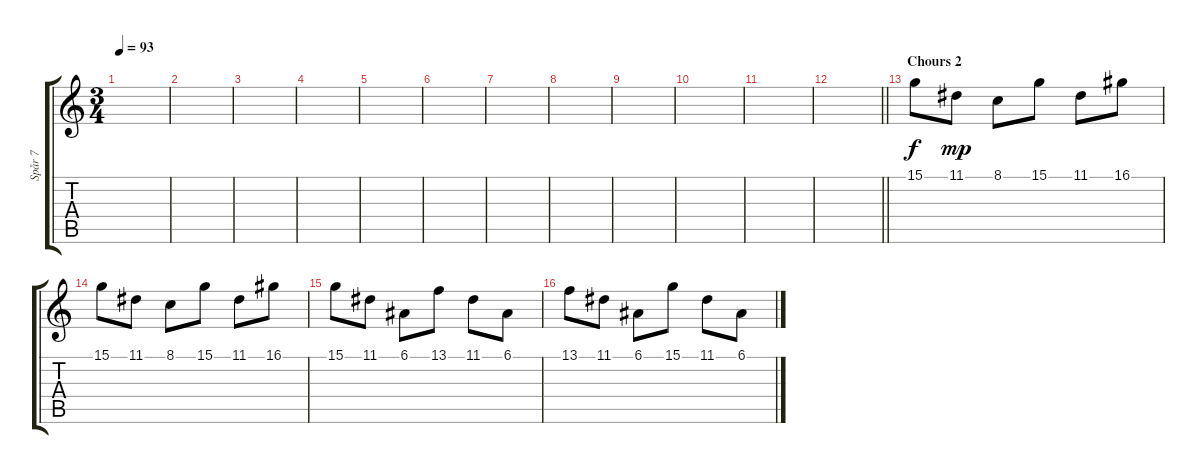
\track ("Spår 7" "Spår 7") {instrument acousticgrandpiano}
\staff {score tabs}
\tuning (E4 B3 G3 D3 A2 E2) {hide}
\ts (3 4)
\tempo 93
\clef g2
\ks c
|
|
|
|
|
|
|
|
|
|
|
\barLineRight lightlight
|
\section ("" "Chours 2")
15.1.8{dy f} 11.1.8{dy mp} 8.1.8 15.1.8 11.1.8 16.1.8 |
15.1.8 11.1.8 8.1.8 15.1.8 11.1.8 16.1.8 |
15.1.8 11.1.8 6.1.8 13.1.8 11.1.8 6.1.8 |
13.1.8 11.1.8 6.1.8 15.1.8 11.1.8 6.1.8
